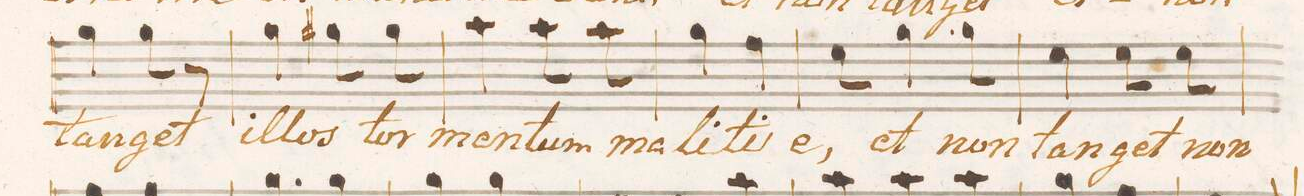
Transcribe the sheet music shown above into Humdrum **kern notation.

**kern	**text
*I"Alto.	*
*clefC3	*
*k[f#]	*
*M2/4	*
4a\	tan-
8a\	-get
8r	.
=13	=13
4a\	il-
8a#X\	-los
8a#\	tor-
=14	=14
4b\	-men-
8b\	-tum
8b\	ma-
=15	=15
4a\	-li-
4g\	-ti-
=16	=16
8f#\	-e,
4a\	et
8a\	non
=17	=17
4f#\	tan-
8f#\	-get
8f#\	non
=18	=18
*-	*-
